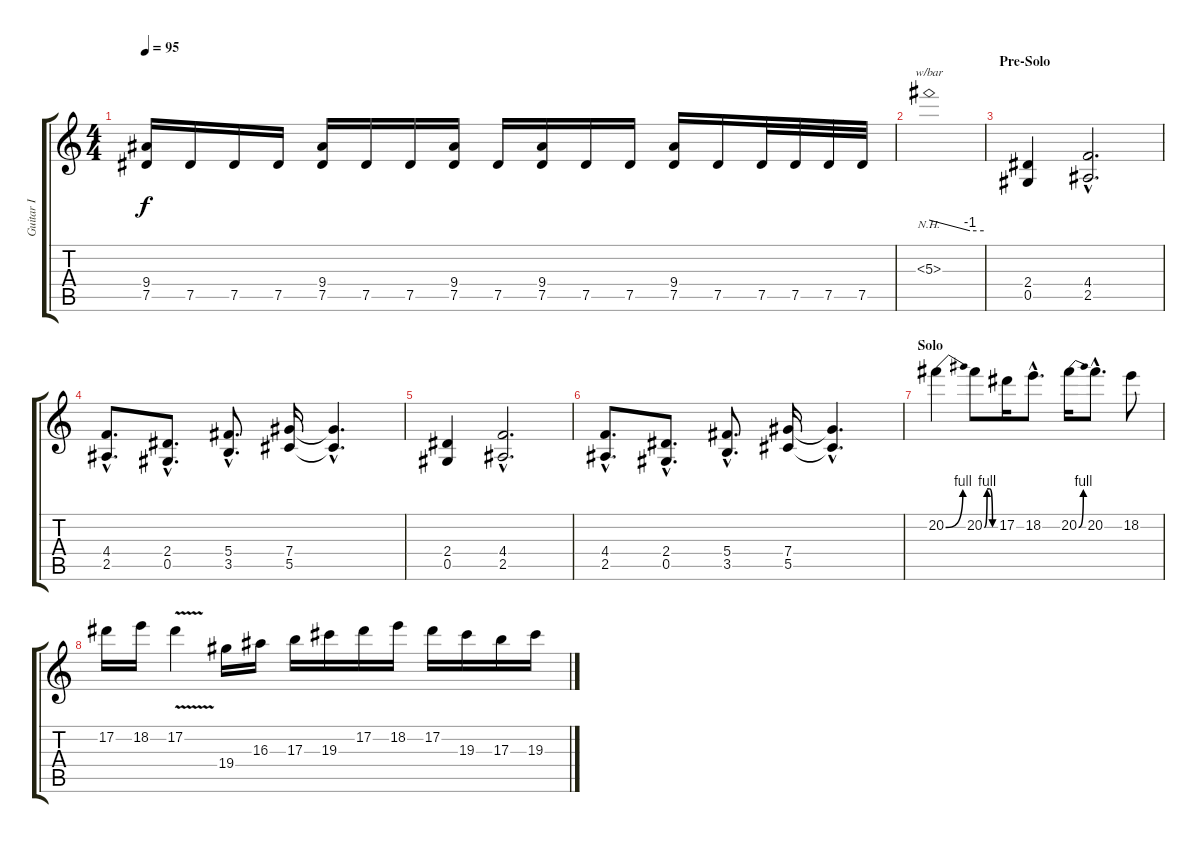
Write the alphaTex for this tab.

\track ("Guitar I" "Guitar I") {instrument acousticguitarsteel}
\staff {score tabs}
\tuning (Eb4 Bb3 Gb3 Db3 Ab2 Eb2) {hide}
\ts (4 4)
\tempo 95
\clef g2
\ks c
(9.4 7.5).16{dy f} 7.5.16 7.5.16 7.5.16 (9.4 7.5).16 7.5.16 7.5.16 (9.4 7.5).16 7.5.16 (9.4 7.5).16 7.5.16 7.5.16 (9.4 7.5).16 7.5.16 7.5.32 7.5.32 7.5.32 7.5.32 |
5.3{nh}.1{tbe (custom default 0 0 45 -4 60 -4)} |
\section ("" "Pre-Solo")
(2.4 0.5).4 (4.4{hac} 2.5{hac}).2{d} |
(4.4{hac} 2.5{hac}).8{d} (2.4{hac} 0.5{hac}).8{d} (5.4{hac} 3.5{hac}).8{d} (7.4 5.5).16 (7.4{hac t} 5.5{hac t}).4{d} |
(2.4 0.5).4 (4.4{hac} 2.5{hac}).2{d} |
(4.4{hac} 2.5{hac}).8{d} (2.4{hac} 0.5{hac}).8{d} (5.4{hac} 3.5{hac}).8{d} (7.4 5.5).16 (7.4{hac t} 5.5{hac t}).4{d} |
\section ("" "Solo")
20.2{be (bend 0 0 60 4)}.4{volume 16} 20.2{be (custom 0 0 15 4 30 4 45 0 60 0)}.8 17.2.16 18.2{hac}.8{d} 20.2{be (bend 0 0 60 4)}.16 20.2{hac}.8{d} 18.2.8 |
17.2.16 18.2.16 17.2{v}.4 19.4.16 16.3.16 17.3.16 19.3.16 17.2.16 18.2.16 17.2.16 19.3.16 17.3.16 19.3.16
